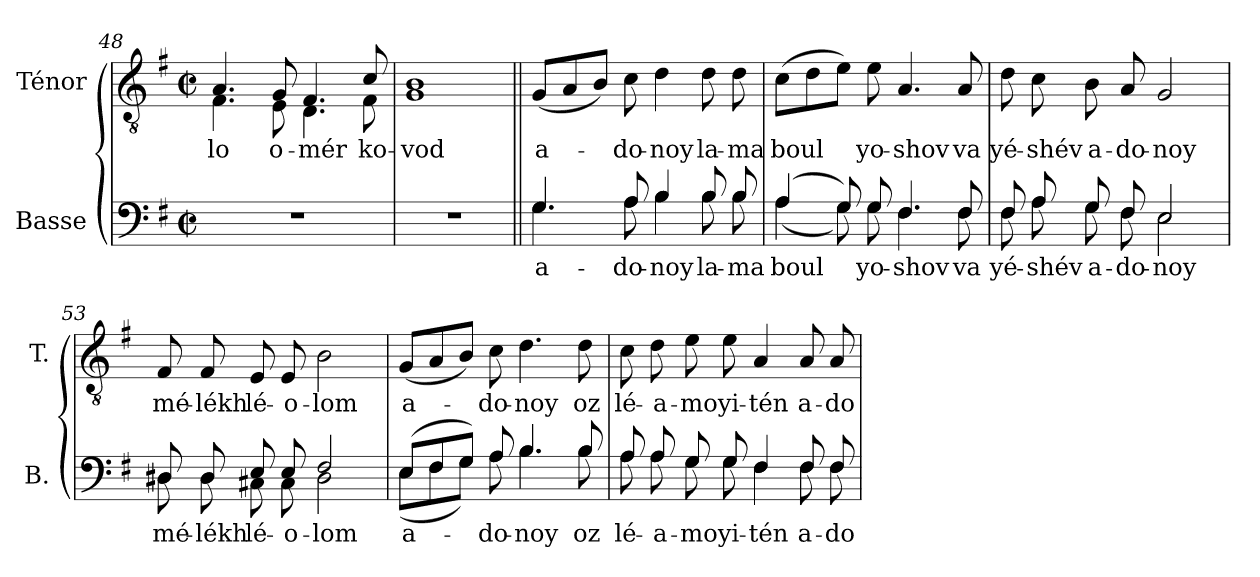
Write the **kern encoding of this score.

**kern	**text	**kern	**text
*part2	*part2	*part1	*part1
*staff2	*staff2	*staff1	*staff1
*I"Basse	*	*I"Ténor	*
*I'B.	*	*I'T.	*
*clefF4	*	*clefGv2	*
*	*	*ITrd7c12	*
*k[f#]	*	*k[f#]	*
*G:	*	*G:	*
*M2/2	*	*M2/2	*
*met(c|)	*	*met(c|)	*
=48	=48	=48	=48
!	!	!	!LO:LY:b:color=#000000
*	*	*^	*
1r	.	4.AAi/	4.FF#i\	-lo
!	!	!	!	!LO:LY:b:color=#000000
.	.	8GGi/	8EEi\	o-
!	!	!	!	!LO:LY:b:color=#000000
.	.	4.FF#i/	4.DDi\	-mér
!	!	!	!	!LO:LY:b:color=#000000
.	.	8Ci/	8FF#i\	ko-
=49	=49	=49	=49	=49
!	!	!	!	!LO:LY:b:color=#000000
1r	.	1BBi	1GGi	-vod
*	*	*v	*v	*
!!LO:LB:g=z
=50||	=50||	=50||	=50||
*	*	*^	*
!	!LO:LY:b:color=#000000	!	!	!
*^	*	*v	*v	*
*	*	*	*^	*
!	!	!	!LO:TX:a:i:t=Tutti	!	!
!	!	!	!	!	!LO:LY:b:color=#000000
*	*	*	*v	*v	*
4.Gi/	4.Gi\	a-	(8GGi/L	a-
.	.	.	8AAi/	.
.	.	.	8BBi/J)	.
!	!	!LO:LY:b:color=#000000	!	!
!	!	!	!	!LO:LY:b:color=#000000
8Ai/	8Ai\	-do-	8Ci\	-do-
!	!	!LO:LY:b:color=#000000	!	!
!	!	!	!	!LO:LY:b:color=#000000
4Bi/	4Bi\	-noy	4Di\	-noy
!	!	!LO:LY:b:color=#000000	!	!
!	!	!	!	!LO:LY:b:color=#000000
8Bi/	8Bi\	la-	8Di\	la-
!	!	!LO:LY:b:color=#000000	!	!
!	!	!	!	!LO:LY:b:color=#000000
8Bi/	8Bi\	-ma	8Di\	-ma
=51	=51	=51	=51	=51
!	!	!LO:LY:b:color=#000000	!	!
!	!	!	!	!LO:LY:b:color=#000000
(4Ai/	(4Ai\	boul	(8Ci\L	boul
.	.	.	8Di\	.
8Gi/)	8Gi\)	.	8Ei\J)	.
!	!	!LO:LY:b:color=#000000	!	!
!	!	!	!	!LO:LY:b:color=#000000
8Gi/	8Gi\	yo-	8Ei\	yo-
!	!	!LO:LY:b:color=#000000	!	!
!	!	!	!	!LO:LY:b:color=#000000
4.F#i/	4.F#i\	-shov	4.AAi/	-shov
!	!	!LO:LY:b:color=#000000	!	!
!	!	!	!	!LO:LY:b:color=#000000
8F#i/	8F#i\	va	8AAi/	va
=52	=52	=52	=52	=52
!	!	!LO:LY:b:color=#000000	!	!
!	!	!	!	!LO:LY:b:color=#000000
8F#i/	8F#i\	yé-	8Di\	yé-
!	!	!LO:LY:b:color=#000000	!	!
!	!	!	!	!LO:LY:b:color=#000000
8Ai/	8Ai\	-shév	8Ci\	-shév
!	!	!LO:LY:b:color=#000000	!	!
!	!	!	!	!LO:LY:b:color=#000000
8Gi/	8Gi\	a-	8BBi\	a-
!	!	!LO:LY:b:color=#000000	!	!
!	!	!	!	!LO:LY:b:color=#000000
8F#i/	8F#i\	-do-	8AAi/	-do-
!	!	!LO:LY:b:color=#000000	!	!
!	!	!	!	!LO:LY:b:color=#000000
2Ei/	2Ei\	-noy	2GGi/	-noy
=53	=53	=53	=53	=53
!	!	!LO:LY:b:color=#000000	!	!
!	!	!	!	!LO:LY:b:color=#000000
8D#Xi/	8D#i\	mé-	8FF#i/	mé-
!	!	!LO:LY:b:color=#000000	!	!
!	!	!	!	!LO:LY:b:color=#000000
8D#i/	8D#i\	-lékh	8FF#i/	-lékh
!	!	!LO:LY:b:color=#000000	!	!
!	!	!	!	!LO:LY:b:color=#000000
8Ei/	8C#Xi\	lé-	8EEi/	lé-
!	!	!LO:LY:b:color=#000000	!	!
!	!	!	!	!LO:LY:b:color=#000000
8Ei/	8C#i\	-o-	8EEi/	-o-
!	!	!LO:LY:b:color=#000000	!	!
!	!	!	!	!LO:LY:b:color=#000000
2F#i/	2D#i\	-lom	2BBi\	-lom
=54	=54	=54	=54	=54
!	!	!LO:LY:b:color=#000000	!	!
!	!	!	!	!LO:LY:b:color=#000000
(8Ei/L	(8Ei\L	a-	(8GGi/L	a-
8F#i/	8F#i\	.	8AAi/	.
8Gi/J)	8Gi\J)	.	8BBi/J)	.
!	!	!LO:LY:b:color=#000000	!	!
!	!	!	!	!LO:LY:b:color=#000000
8Ai/	8Ai\	-do-	8Ci\	-do-
!	!	!LO:LY:b:color=#000000	!	!
!	!	!	!	!LO:LY:b:color=#000000
4.Bi/	4.Bi\	-noy	4.Di\	-noy
!	!	!LO:LY:b:color=#000000	!	!
!	!	!	!	!LO:LY:b:color=#000000
8Bi/	8Bi\	oz	8Di\	oz
!!LO:LB:g=z
=55	=55	=55	=55	=55
!	!	!LO:LY:b:color=#000000	!	!
!	!	!	!	!LO:LY:b:color=#000000
8Ai/	8Ai\	lé-	8Ci\	lé-
!	!	!LO:LY:b:color=#000000	!	!
!	!	!	!	!LO:LY:b:color=#000000
8Ai/	8Ai\	-a-	8Di\	-a-
!	!	!LO:LY:b:color=#000000	!	!
!	!	!	!	!LO:LY:b:color=#000000
8Gi/	8Gi\	-mo	8Ei\	-mo
!	!	!LO:LY:b:color=#000000	!	!
!	!	!	!	!LO:LY:b:color=#000000
8Gi/	8Gi\	yi-	8Ei\	yi-
!	!	!LO:LY:b:color=#000000	!	!
!	!	!	!	!LO:LY:b:color=#000000
4F#i/	4F#i\	-tén	4AAi/	-tén
!	!	!LO:LY:b:color=#000000	!	!
!	!	!	!	!LO:LY:b:color=#000000
8F#i/	8F#i\	a-	8AAi/	a-
!	!	!LO:LY:b:color=#000000	!	!
!	!	!	!	!LO:LY:b:color=#000000
8F#i/	8F#i\	-do-	8AAi/	-do-
*v	*v	*	*	*
=	=	=	=
*-	*-	*-	*-
